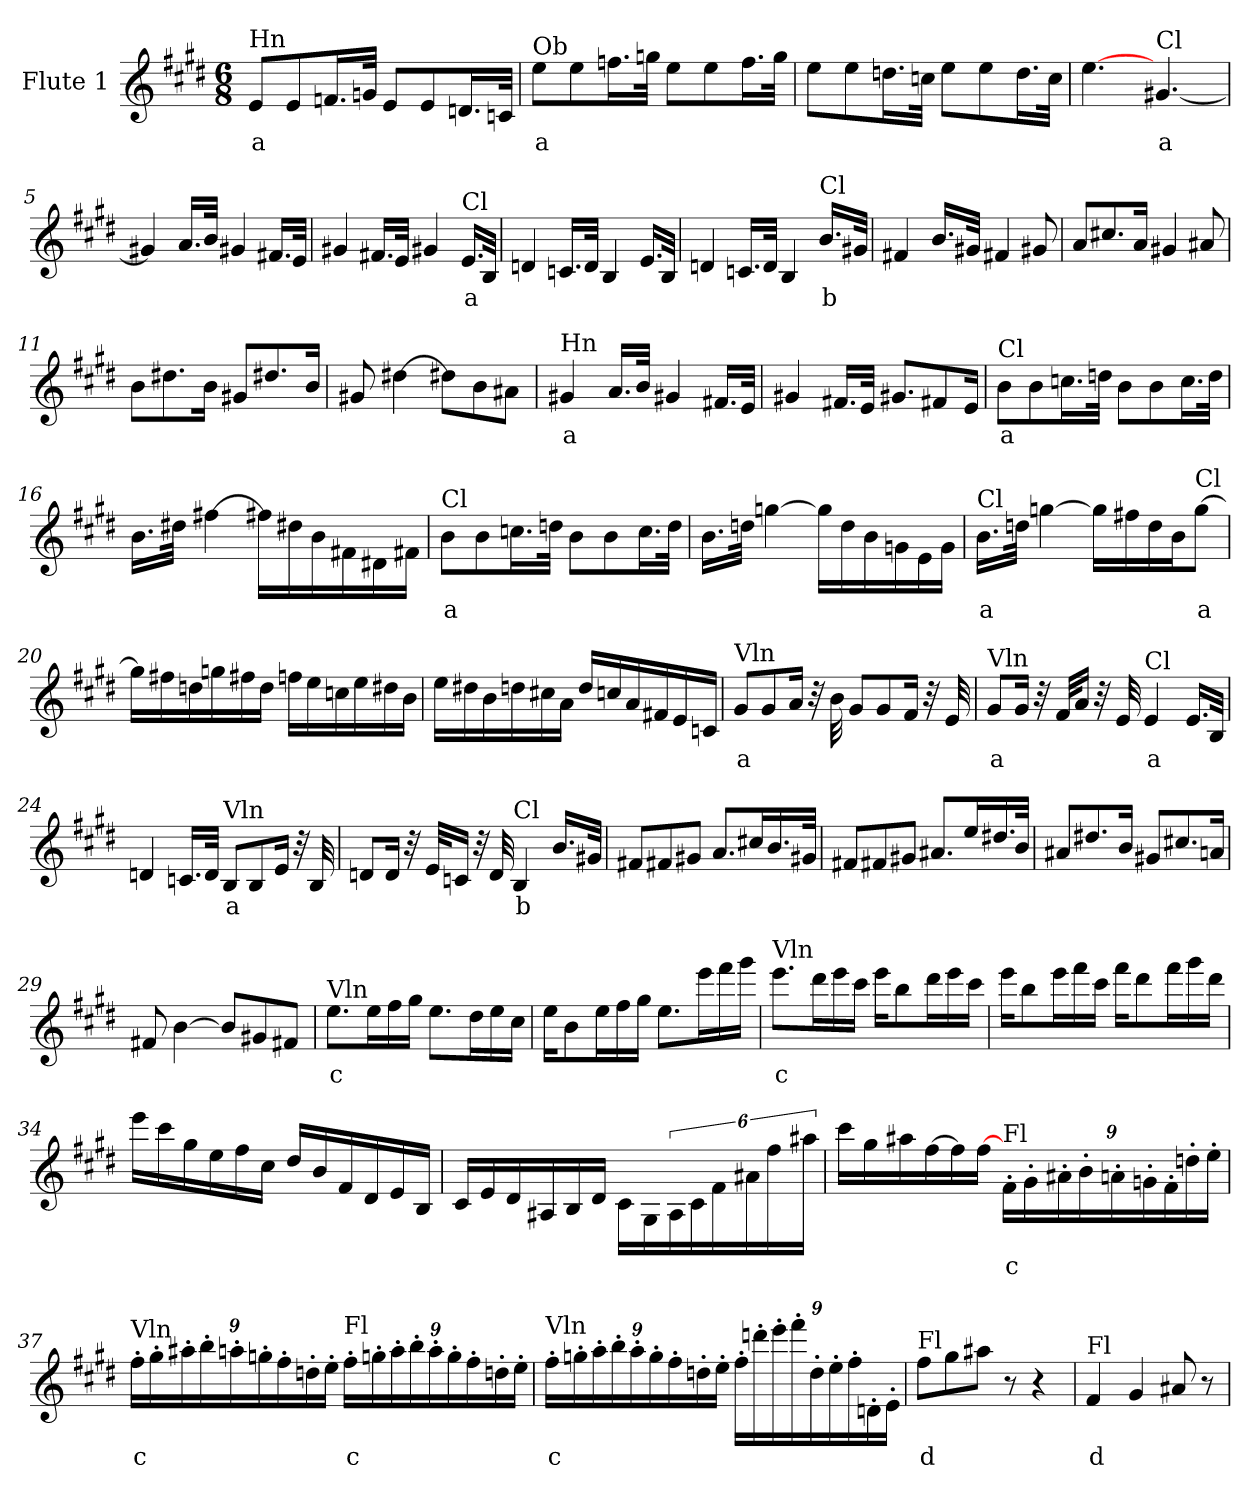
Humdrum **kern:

**kern	**text
*part1	*part1
*staff1	*staff1
*I"Flute 1	*
*I'Fl 1	*
*clefG2	*
*k[f#c#g#d#]	*
*M6/8	*
=1	=1
*MM40	*
!LO:TX:a:t=Hn	!
!	!LO:LY:color=#FF0000
8e/L	a
8e/	.
16.f/L	.
32g/JJk	.
8e/L	.
8e/	.
16.d/L	.
32c/JJk	.
=2	=2
!LO:TX:a:t=Ob	!
!	!LO:LY:color=#FF0000
8ee\L	a
8ee\	.
16.ffn\L	.
32ggn\JJk	.
8ee\L	.
8ee\	.
16.ff\L	.
32gg\JJk	.
=3	=3
8ee\L	.
8ee\	.
16.ddn\L	.
32ccn\JJk	.
8ee\L	.
8ee\	.
16.dd\L	.
32cc\JJk	.
=4	=4
[4.ee	.
!LO:TX:a:t=Cl	!
!	!LO:LY:color=#FF0000
[4.g#X	a
=5	=5
4g#X]	.
16.a/LL	.
32b/JJk	.
4g#X	.
16.f#X/LL	.
32e/JJk	.
=6	=6
4g#X	.
16.f#X/LL	.
32e/JJk	.
4g#X	.
!LO:TX:a:t=Cl	!
!	!LO:LY:color=#FF0000
16.e/LL	a
32B/JJk	.
=7	=7
4d	.
16.c/LL	.
32d/JJk	.
4B	.
16.e/LL	.
32B/JJk	.
=8	=8
4d	.
16.c/LL	.
32d/JJk	.
4B	.
!LO:TX:a:t=Cl	!
!	!LO:LY:color=#FF0000
16.b/LL	b
32g#X/JJk	.
=9	=9
4f#X	.
16.b/LL	.
32g#X/JJk	.
4f#X	.
8g#X	.
=10	=10
8a/L	.
8.cc#X/	.
16a/Jk	.
4g#X	.
8a#X	.
=11	=11
8b\L	.
8.dd#X\	.
16b\Jk	.
8g#X/L	.
8.dd#X/	.
16b/Jk	.
=12	=12
8g#X	.
[4dd#X	.
8dd#X\L]	.
8b\	.
8a#X\J	.
=13	=13
!LO:TX:a:t=Hn	!
!	!LO:LY:color=#FF0000
4g#X	a
16.a/LL	.
32b/JJk	.
4g#X	.
16.f#X/LL	.
32e/JJk	.
=14	=14
4g#X	.
16.f#X/LL	.
32e/JJk	.
8.g#X/L	.
8f#X/	.
16e/Jk	.
=15	=15
!LO:TX:a:t=Cl	!
!	!LO:LY:color=#FF0000
8b\L	a
8b\	.
16.cc\L	.
32dd\JJk	.
8b\L	.
8b\	.
16.cc\L	.
32dd\JJk	.
=16	=16
16.b\LL	.
32dd#X\JJk	.
[4ff#X	.
16ff#X\LL]	.
16dd#X\	.
16b\	.
16f#X\	.
16d#X\	.
16f#X\JJ	.
=17	=17
!LO:TX:a:t=Cl	!
!	!LO:LY:color=#FF0000
8b\L	a
8b\	.
16.cc\L	.
32dd\JJk	.
8b\L	.
8b\	.
16.cc\L	.
32dd\JJk	.
=18	=18
16.b\LL	.
32dd\JJk	.
[4gg	.
16gg\LL]	.
16dd\	.
16b\	.
16g\	.
16e\	.
16g\JJ	.
=19	=19
!LO:TX:a:t=Cl	!
!	!LO:LY:color=#FF0000
16.b\LL	a
32dd\JJk	.
[4gg	.
16gg\LL]	.
16ff#X\	.
16dd\	.
16b\J	.
!LO:TX:a:t=Cl	!
!	!LO:LY:color=#FF0000
[8gg\J	a
=20	=20
16gg\LL]	.
16ff#X\	.
16dd\	.
16gg\	.
16ff#X\	.
16dd\JJ	.
16ff\LL	.
16ee\	.
16cc\	.
16ee\	.
16dd#X\	.
16b\JJ	.
=21	=21
16ee\LL	.
16dd#X\	.
16b\	.
16dd\	.
16cc#X\	.
16a\JJ	.
16dd/LL	.
16cc/	.
16a/	.
16f#X/	.
16e/	.
16c/JJ	.
=22	=22
!LO:TX:a:t=Vln	!
!	!LO:LY:color=#FF0000
8g#/L	a
8g#/	.
16a/Jk	.
32r	.
32b	.
8g#/L	.
8g#/	.
16f#/Jk	.
32r	.
32e	.
=23	=23
!LO:TX:a:t=Vln	!
!	!LO:LY:color=#FF0000
8g#/L	a
16g#/Jk	.
32r	.
32f#/KLL	.
16a/JJ	.
32r	.
32e	.
!LO:TX:a:t=Cl	!
!	!LO:LY:color=#FF0000
4e	a
16.e/LL	.
32B/JJk	.
=24	=24
4d	.
16.c/LL	.
32d/JJk	.
!LO:TX:a:t=Vln	!
!	!LO:LY:color=#FF0000
8B/L	a
8B/	.
16e/Jk	.
32r	.
32B	.
=25	=25
8dn/L	.
16d/Jk	.
32r	.
32e/KLL	.
16cn/JJ	.
32r	.
32d	.
!LO:TX:a:t=Cl	!
!	!LO:LY:color=#FF0000
4B	b
16.b/LL	.
32g#X/JJk	.
=26	=26
8f#X/L	.
8f#X/	.
8g#X/J	.
8.a/L	.
16cc#X/L	.
16.b/	.
32g#X/JJk	.
=27	=27
8f#X/L	.
8f#X/	.
8g#X/J	.
8.a#X/L	.
16ee/L	.
16.dd#X/	.
32b/JJk	.
=28	=28
8a#X/L	.
8.dd#X/	.
16b/Jk	.
8g#X/L	.
8.cc#X/	.
16a/Jk	.
=29	=29
8f#X	.
[4b	.
8b/L]	.
8g#X/	.
8f#X/J	.
=30	=30
!LO:TX:a:t=Vln	!
!	!LO:LY:color=#FF0000
8.ee\L	c
16ee\L	.
16ff#\	.
16gg#\JJ	.
8.ee\L	.
16dd#\L	.
16ee\	.
16cc#\JJ	.
=31	=31
16ee\KL	.
8b\	.
16ee\L	.
16ff#\	.
16gg#\JJ	.
8.ee\L	.
16eee\L	.
16fff#\	.
16ggg#\JJ	.
=32	=32
!LO:TX:a:t=Vln	!
!	!LO:LY:color=#FF0000
8.eee\L	c
16ddd#\L	.
16eee\	.
16ccc#\JJ	.
16eee\KL	.
8bb\	.
16ddd#\L	.
16eee\	.
16ccc#\JJ	.
=33	=33
16eee\KL	.
8bb\	.
16eee\L	.
16fff#\	.
16ccc#\JJ	.
16fff#\KL	.
8ddd#\	.
16fff#\L	.
16ggg#\	.
16ddd#\JJ	.
=34	=34
16eee\LL	.
16ccc#\	.
16gg#\	.
16ee\	.
16ff#\	.
16cc#\JJ	.
16dd#/LL	.
16b/	.
16f#/	.
16d#/	.
16e/	.
16B/JJ	.
=35	=35
16c#/LL	.
16e/	.
16d#/	.
16A#X/	.
16B/	.
16d#/JJ	.
16c#\LL	.
16G#\	.
24A#\	.
24c#\	.
24f#\	.
24a#X\	.
24ff#\	.
24aa#X\JJ	.
=36	=36
16ccc#\LL	.
16gg#\	.
16aa#X\	.
[16ff#\	.
16ff#\]	.
[16ff#\JJ	.
!LO:TX:a:t=Fl	!
!	!LO:LY:color=#FF0000
24f#'\LL	c
24g#'\	.
24a#X'\	.
24b'\	.
24an'\	.
24gn'\	.
24f#'\	.
24ddn'\	.
24ee'\JJ	.
=37	=37
!LO:TX:a:t=Vln	!
!	!LO:LY:color=#FF0000
24ff#'\LL	c
24gg#'\	.
24aa#X'\	.
24bb'\	.
24aan'\	.
24ggn'\	.
24ff#'\	.
24ddn'\	.
24ee'\JJ	.
!LO:TX:a:t=Fl	!
!	!LO:LY:color=#FF0000
24ff#'\LL	c
24ggn'\	.
24aa'\	.
24bb'\	.
24aa'\	.
24gg'\	.
24ff#'\	.
24ddn'\	.
24ee'\JJ	.
=38	=38
!LO:TX:a:t=Vln	!
!	!LO:LY:color=#FF0000
24ff#'\LL	c
24ggn'\	.
24aa'\	.
24bb'\	.
24aa'\	.
24gg'\	.
24ff#'\	.
24ddn'\	.
24ee'\JJ	.
24ff#'\LL	.
24dddn'\	.
24eee'\	.
24fff#'\	.
24dd'\	.
24ee'\	.
24ff#'\	.
24dn'\	.
24e'\JJ	.
=39	=39
!LO:TX:a:t=Fl	!
!	!LO:LY:color=#FF0000
8ff#\L	d
8gg#\	.
8aa#X\J	.
8r	.
4r	.
=40	=40
!LO:TX:a:t=Fl	!
!	!LO:LY:color=#FF0000
4f#	d
4g#	.
8a#X	.
8r	.
=	=
*-	*-
